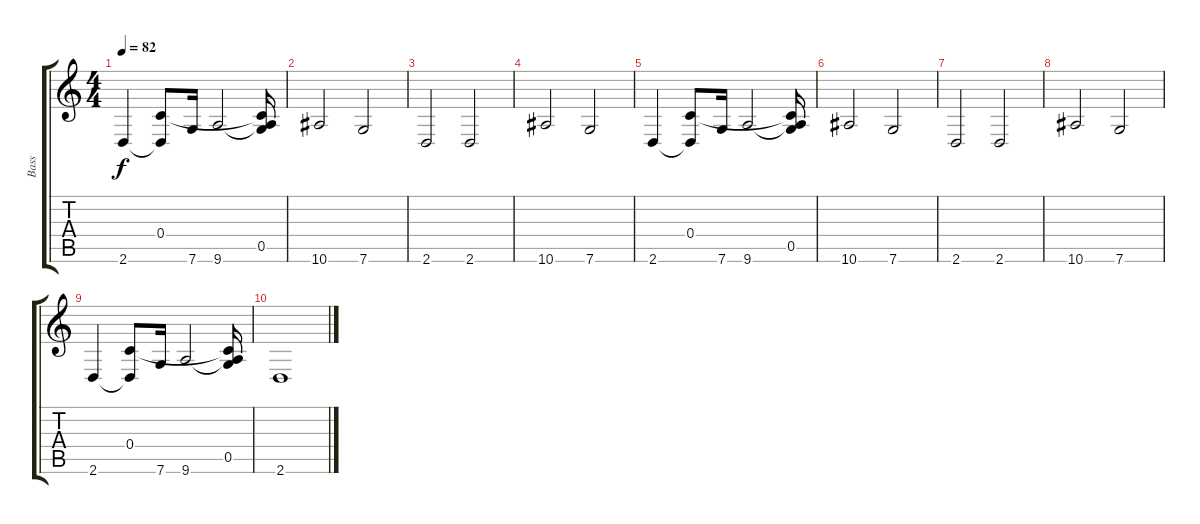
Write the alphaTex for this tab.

\track ("Bass" "Bass") {instrument electricbasspick}
\staff {score tabs}
\tuning (D4 A3 F3 C3 G2 C2) {hide}
\ts (4 4)
\tempo 82
\clef g2
\ks c
2.6.4{dy f} (0.4 2.6{t}).8 7.6.16 9.6.2 (0.4{t} 0.5 9.6{t}).16 |
10.6.2 7.6.2 |
2.6.2 2.6.2 |
10.6.2 7.6.2 |
2.6.4 (0.4 2.6{t}).8 7.6.16 9.6.2 (0.4{t} 0.5 9.6{t}).16 |
10.6.2 7.6.2 |
2.6.2 2.6.2 |
10.6.2 7.6.2 |
2.6.4 (0.4 2.6{t}).8 7.6.16 9.6.2 (0.4{t} 0.5 9.6{t}).16 |
2.6.1
